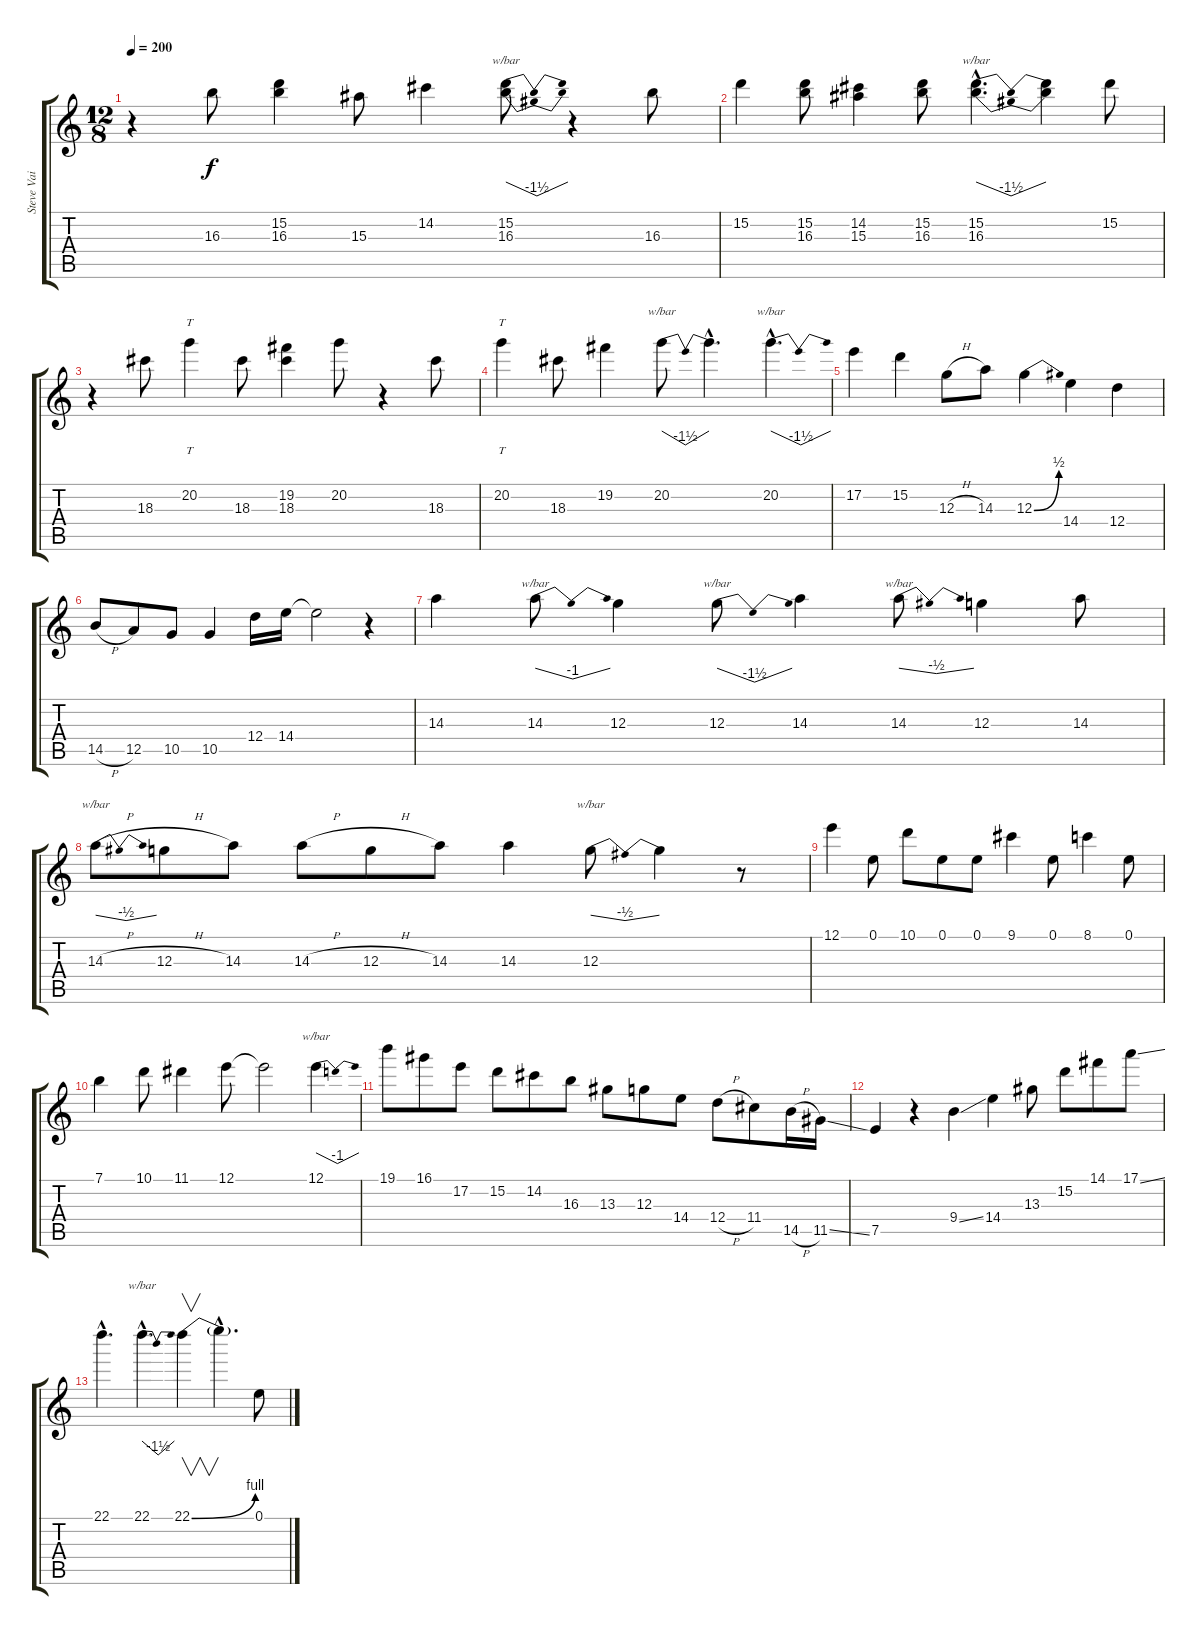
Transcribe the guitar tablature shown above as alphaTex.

\track ("Steve Vai" "Steve Vai") {instrument distortionguitar}
\staff {score tabs}
\tuning (E4 B3 G3 D3 A2 D2) {hide}
\ts (12 8)
\tempo 200
\clef g2
\ks c
r.4{dy f} 16.3.8 (15.2 16.3).4 15.3.8 14.2.4 (15.2 16.3).8{tbe (dip default 0 0 30 -6 60 0)} r.4 16.3.8 |
15.2.4 (15.2 16.3).8 (14.2 15.3).4 (15.2 16.3).8 (15.2{hac} 16.3{hac}).4{d tbe (dip default 0 0 30 -6 60 0)} (15.2{t} 16.3{t}).4 15.2.8 |
r.4 18.3.8 20.2.4{tt} 18.3.8 (19.2 18.3).4 20.2.8 r.4 18.3.8 |
20.2.4{tt} 18.3.8 19.2.4 20.2.8{tbe (dip default 0 0 30 -6 60 0)} 20.2{hac t}.4{d} 20.2{hac}.4{d tbe (dip default 0 0 30 -6 60 0)} |
17.2.4 15.2.4 12.3{h}.8 14.3.8 12.3{be (bend 0 0 60 2)}.4 14.4.4 12.4.4 |
14.5{h}.8 12.5.8 10.5.8 10.5.4 12.4.16 14.4.16 14.4{t}.2 r.4 |
14.3.4 14.3.8{tbe (dip default 0 0 30 -4 60 0)} 12.3.4 12.3.8{tbe (dip default 0 0 30 -6 60 0)} 14.3.4 14.3.8{tbe (dip default 0 0 30 -2 60 0)} 12.3.4 14.3.8 |
14.3{h}.8{tbe (dip default 0 0 30 -2 60 0)} 12.3{h}.8 14.3.8 14.3{h}.8 12.3{h}.8 14.3.8 14.3.4 12.3.8{tbe (dip default 0 0 30 -2 60 0)} 12.3{t}.4 r.8 |
12.1.4 0.1.8 10.1.8 0.1.8 0.1.8 9.1.4 0.1.8 8.1.4 0.1.8 |
7.1.4 10.1.8 11.1.4 12.1.8 12.1{t}.2 12.1.4{tbe (dip default 0 0 30 -4 60 0)} |
19.1.8 16.1.8 17.2.8 15.2.8 14.2.8 16.3.8 13.3.8 12.3.8 14.4.8 12.4{h}.8 11.4.8 14.5{h}.16 11.5{ss}.16 |
7.5.4 r.4 9.4{ss}.4 14.4.4 13.3.8 15.2.8 14.1.8 17.1{ss}.8 |
22.1{hac}.4{d} 22.1{hac}.4{d tbe (dip default 0 0 30 -6 60 0)} 22.1{be (bend 0 0 60 4)}.4{v} 22.1{hac t}.4{d} 0.1.8
